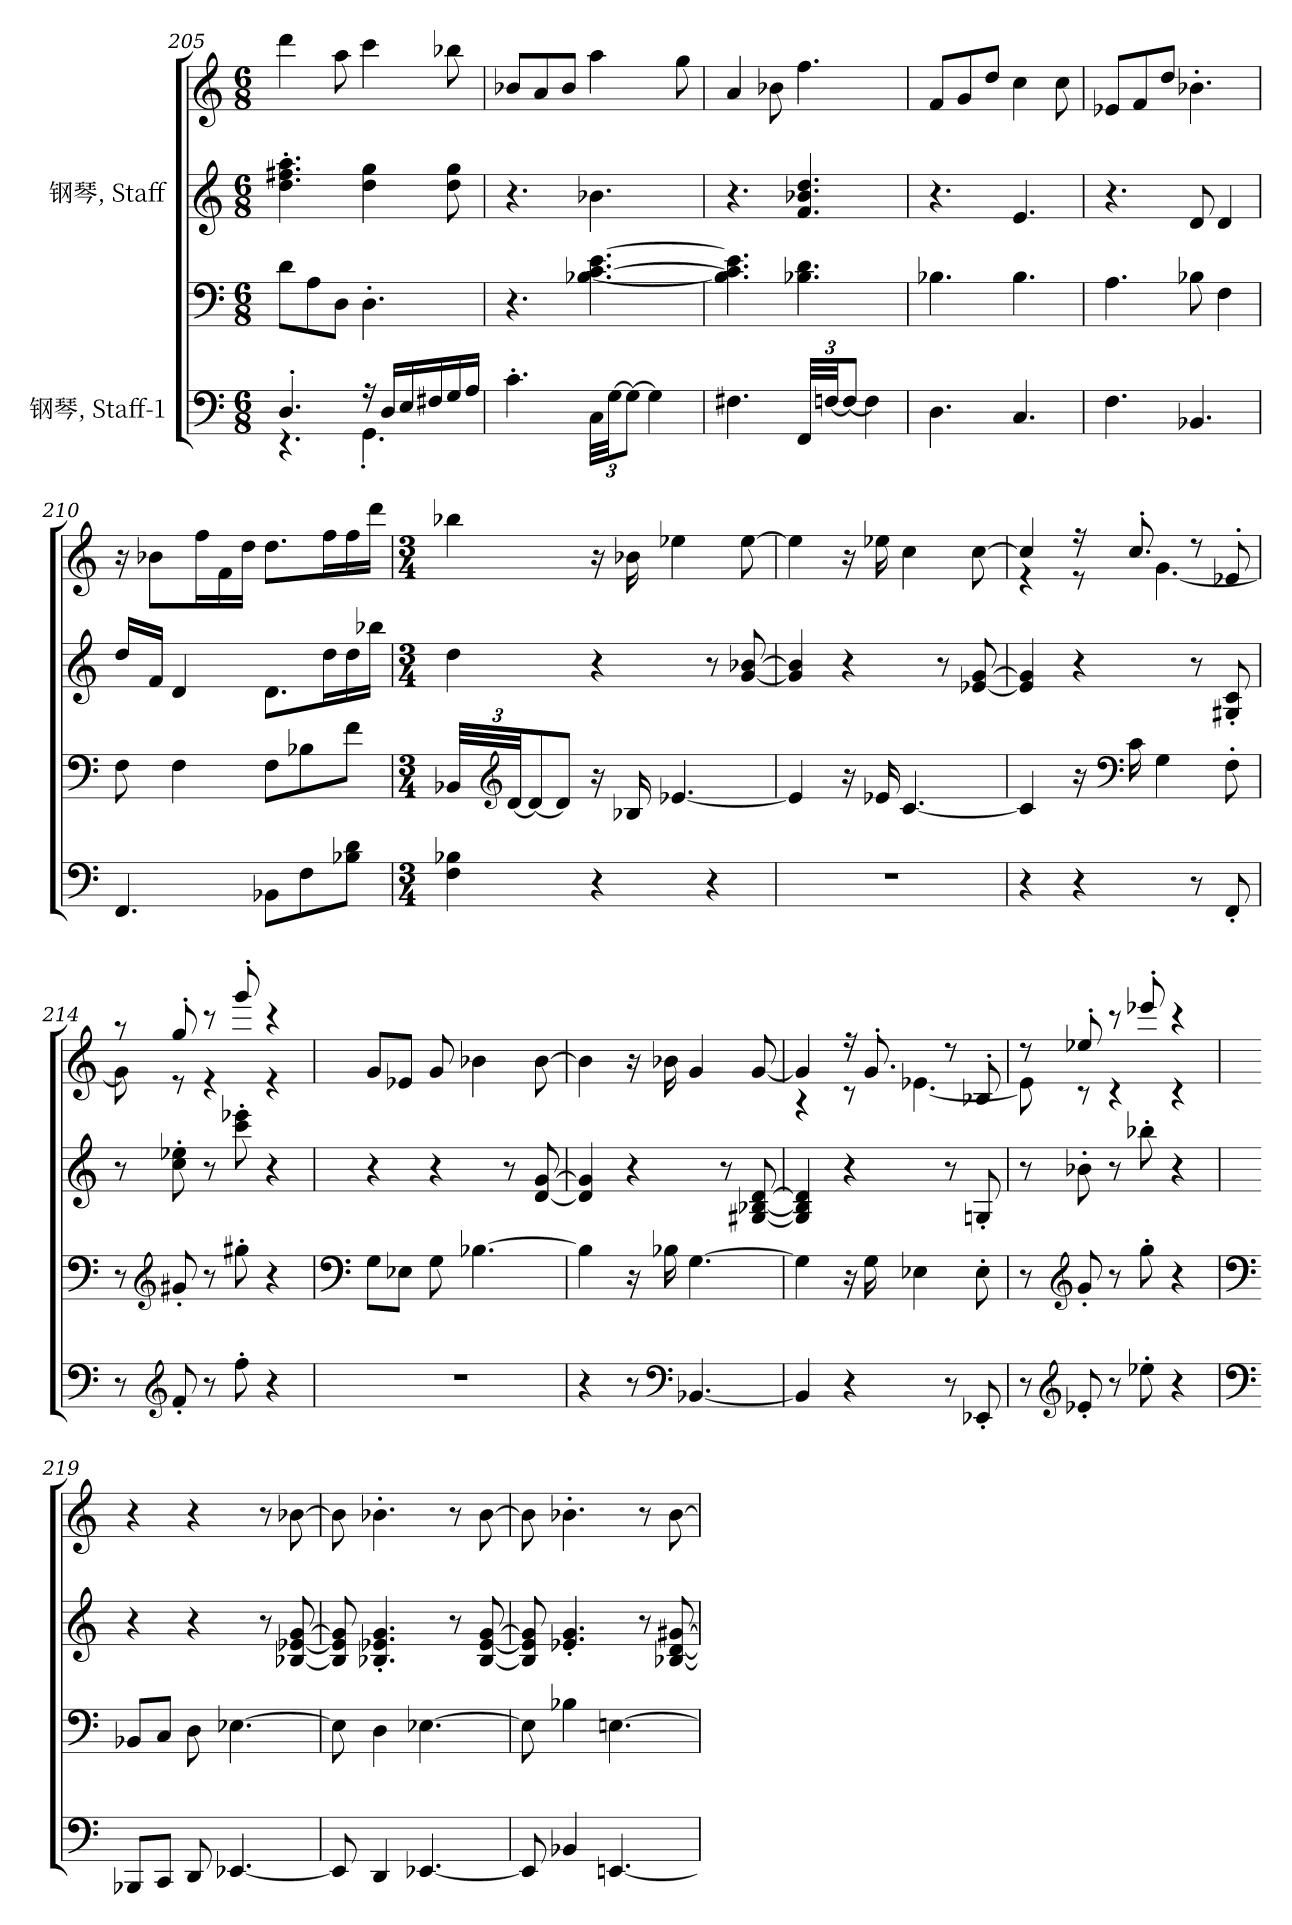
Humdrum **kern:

**kern	**kern	**kern	**kern
*part2	*part2	*part1	*part1
*staff4	*staff3	*staff2	*staff1
*I"钢琴, Staff-1	*	*I"钢琴, Staff	*
!!LO:LB:g=z
*clefF4	*clefF4	*clefG2	*clefG2
*k[]	*k[]	*k[]	*k[]
*M6/8	*M6/8	*M6/8	*M6/8
=205	=205	=205	=205
*^	*	*	*
4.D'/	4.r	8d\L	4.dd\' 4.ff#X\' 4.aa\'	4ddd\
.	.	8A\	.	.
.	.	8D\J	.	8aa\
16r	4.GG'\	4.D'\	4dd\ 4gg\	4ccc\
16D/LL	.	.	.	.
16E/	.	.	.	.
16F#X/	.	.	.	.
16G/	.	.	8dd\ 8gg\	8bb-X\
16A/JJ	.	.	.	.
*v	*v	*	*	*
=206	=206	=206	=206
4.c'\	4.r	4.r	8b-X/L
.	.	.	8a/
.	.	.	8b-/J
*Xbrackettup	*	*	*
48C\LLL	[4.B-X\ [4.c\ [4.e\	4.b-X\	4aa\
[48G\JJ	.	.	.
12G\J_	.	.	.
4G\]	.	.	.
.	.	.	8gg\
=207	=207	=207	=207
4.F#X\	4.B-\] 4.c\] 4.e\]	4.r	4a/
.	.	.	8b-X\
48FF/LLL	4.B-X\ 4.d\	4.f/ 4.b-X/ 4.dd/	4.ff\
[48Fn/JJ	.	.	.
12F/J_	.	.	.
4F\]	.	.	.
=208	=208	=208	=208
4.D\	4.B-X\	4.r	8f/L
.	.	.	8g/
.	.	.	8dd/J
4.C/	4.B-\	4.e/	4cc\
.	.	.	8cc\
=209	=209	=209	=209
4.F\	4.A\	4.r	8e-X/L
.	.	.	8f/
.	.	.	8dd/J
4.BB-X/	8B-X\	8d/	4.b-X'\
.	4F\	4d/	.
!!LO:LB:g=z
=210	=210	=210	=210
4.FF/	8F\	16dd/LL	16r
.	.	16f/JJ	8b-X\L
.	4F\	4d/	.
.	.	.	16ff\L
.	.	.	16f\
.	.	.	16dd\JJ
8BB-X\L	8F\L	8.d\L	8.dd\L
8F\	8B-X\	.	.
.	.	16dd\L	16ff\L
8B-X\ 8d\J	8f\J	16dd\	16ff\
.	.	16bb-X\JJ	16ddd\JJ
=211	=211	=211	=211
*M3/4	*M3/4	*M3/4	*M3/4
*	*Xbrackettup	*	*
4F\ 4B-X\	48BB-X/LLL	4dd\	4bb-X\
*	*clefG2	*	*
.	[48d/JJ	.	.
.	12d/_	.	.
.	8d/J]	.	.
4r	16r	4r	16r
*	*	*	*MM130
.	16B-X/	.	16b-X\
.	[4.e-X/	.	4ee-X\
4r	.	8r	.
.	.	[8g/ [8b-X/	[8ee-\
=212	=212	=212	=212
2.r	4e-/]	4g/] 4b-/]	4ee-\]
.	16r	4r	16r
.	16e-X/	.	16ee-X\
.	[4.c/	.	4cc\
.	.	8r	.
.	.	[8e-X/ [8g/	[8cc\
!!LO:PB:g=z
=213	=213	=213	=213
*	*	*	*^
4r	4c/]	4e-/] 4g/]	4cc/]	4r
4r	16r	4r	16r	8r
*	*clefF4	*	*	*
.	16c\	.	8.cc'/	.
.	4G\	.	.	[4.g\
8r	.	8r	8r	.
8FF'/	8F'\	8G#X/' 8c/'	8e-X'/	.
=214	=214	=214	=214	=214
8r	8r	8r	8r	8g\]
*clefG2	*clefG2	*	*	*
8f'/	8g#X'/	8cc\' 8ee-X\'	8gg'/	8r
8r	8r	8r	8r	4r
8ff'\	8gg#X'\	8ccc\' 8eee-X\'	8ggg'/	.
4r	4r	4r	4r	4r
*	*	*	*v	*v
=215	=215	=215	=215
*	*clefF4	*	*
2.r	8G\L	4r	8g/L
.	8E-X\J	.	8e-X/J
.	8G\	4r	8g/
.	[4.B-X\	.	4b-X\
.	.	8r	.
.	.	[8d/ [8g/	[8b-\
=216	=216	=216	=216
4r	4B-\]	4d/] 4g/]	4b-\]
8r	16r	4r	16r
.	16B-X\	.	16b-X\
*clefF4	*	*	*
[4.BB-X/	[4.G\	.	4g/
.	.	8r	.
.	.	[8G#X/ [8B-X/ [8d/	[8g/
!!LO:LB:g=z
=217	=217	=217	=217
*	*	*	*^
4BB-/]	4G\]	4G#/] 4B-/] 4d/]	4g/]	4r
4r	16r	4r	16r	8r
.	16G\	.	8.g'/	.
.	4E-X\	.	.	[4.e-X\
8r	.	8r	8r	.
8EE-X'/	8E-'\	8Gn'/	8B-X'/	.
=218	=218	=218	=218	=218
8r	8r	8r	8r	8e-\]
*clefG2	*clefG2	*	*	*
8e-X'/	8g'/	8b-X'\	8ee-X'/	8r
8r	8r	8r	8r	4r
8ee-X'\	8gg'\	8bb-X'\	8eee-X'/	.
4r	4r	4r	4r	4r
*	*	*	*v	*v
=219	=219	=219	=219
*clefF4	*clefF4	*	*
8BBB-X/L	8BB-X/L	4r	4r
8CC/J	8C/J	.	.
8DD/	8D\	4r	4r
[4.EE-X/	[4.E-X\	.	.
.	.	8r	8r
.	.	[8B-X/ [8e-X/ [8g/	[8b-X\
=220	=220	=220	=220
8EE-/]	8E-\]	8B-/] 8e-/] 8g/]	8b-\]
4DD/	4D\	4.B-X/' 4.e-X/' 4.g/'	4.b-X'\
[4.EE-X/	[4.E-X\	.	.
.	.	8r	8r
.	.	[8B-/ [8e-/ [8g/	[8b-\
!!LO:LB:g=z
=221	=221	=221	=221
8EE-/]	8E-\]	8B-/] 8e-/] 8g/]	8b-\]
4BB-X/	4B-X\	4.e-X/' 4.g/'	4.b-X'\
[4.EEn/	[4.En\	.	.
.	.	8r	8r
.	.	[8B-X/ [8d/ [8g#X/	[8b-\
=	=	=	=
*-	*-	*-	*-
